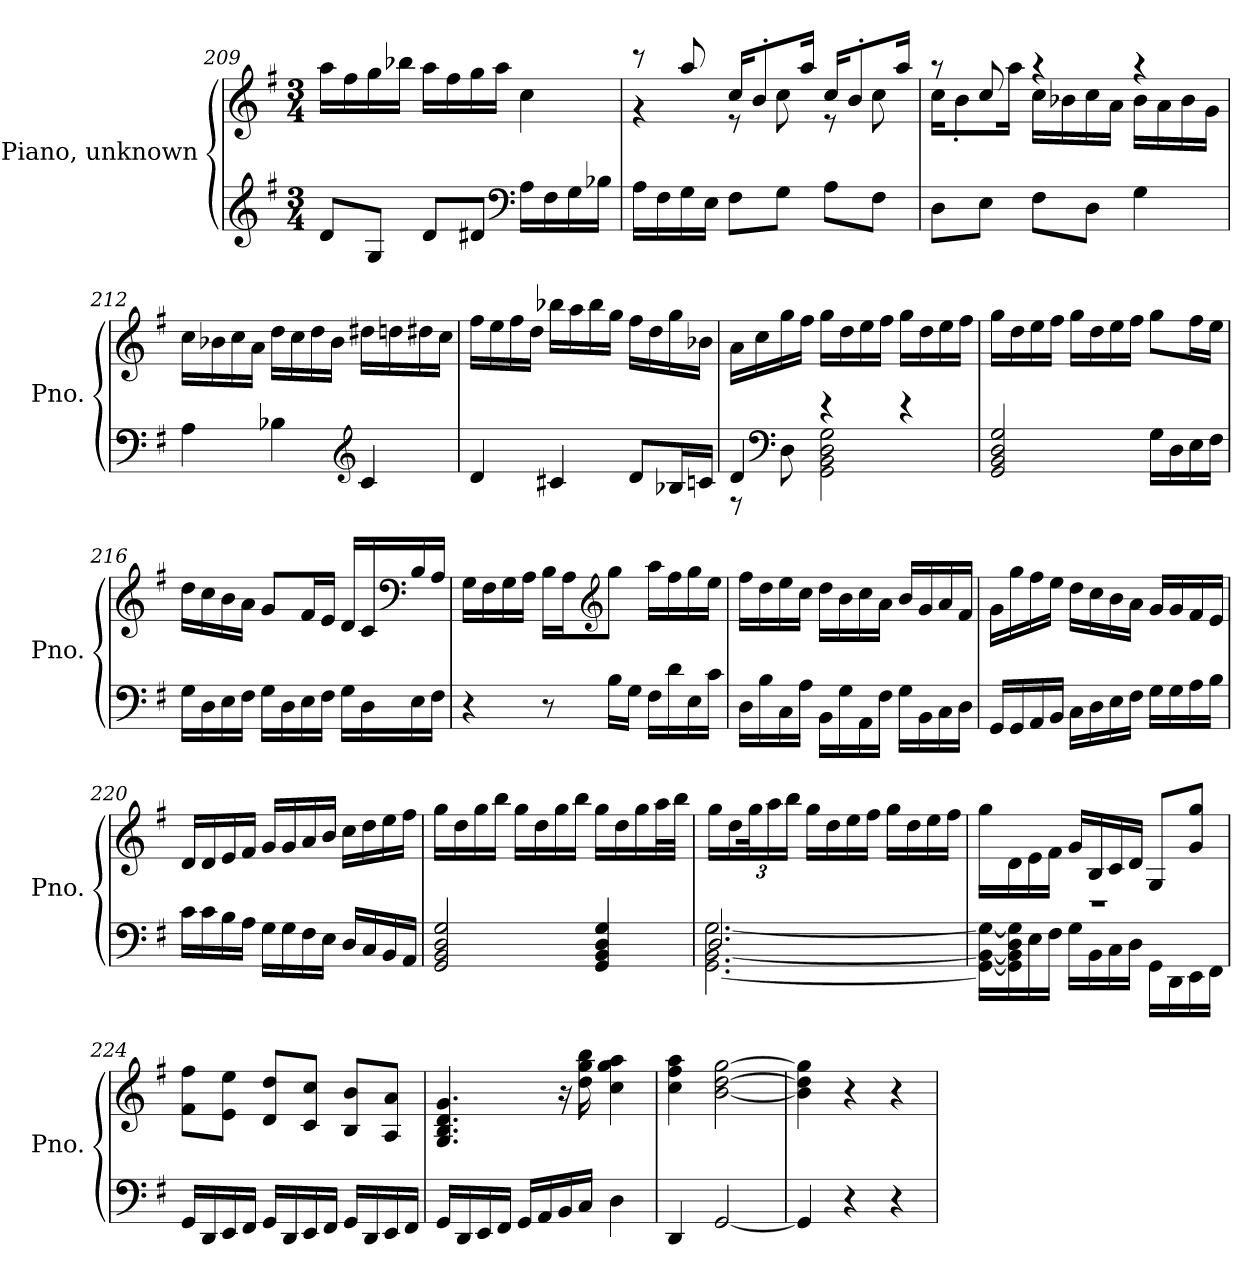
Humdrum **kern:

**kern	**kern
*part1	*part1
*staff2	*staff1
*I"Piano, unknown	*
*I'Pno.	*
!!LO:PB:g=z
*clefG2	*clefG2
*k[f#]	*k[f#]
*M3/4	*M3/4
=209	=209
8d/L	16aa\LL
.	16ff#\
8G/J	16gg\
.	16bb-X\JJ
8d/L	16aa\LL
.	16ff#\
8d#X/J	16gg\
.	16aa\JJ
*clefF4	*
16A\LL	4cc\
16F#\	.
16G\	.
16B-X\JJ	.
=210	=210
*	*^
16A\LL	8r	4r
16F#\	.	.
16G\	8aa/	.
16E\JJ	.	.
8F#\L	16cc/KL	8r
.	8b'/	.
8G\J	.	8cc\
.	16aa/Jk	.
8A\L	16cc/KL	8r
.	8b'/	.
8F#\J	.	8cc\
.	16aa/Jk	.
=211	=211	=211
8D\L	8r	16cc\KL
.	.	8b'\
8E\J	8cc/	.
.	.	16aa\Jk
8F#\L	4r	16cc\LL
.	.	16b-X\
8D\J	.	16cc\
.	.	16a\JJ
4G\	4r	16b-\LL
.	.	16a\
.	.	16b-\
.	.	16g\JJ
*	*v	*v
!!LO:LB:g=z
=212	=212
4A\	16cc\LL
.	16b-X\
.	16cc\
.	16a\JJ
4B-X\	16dd\LL
.	16cc\
.	16dd\
.	16b-\JJ
*clefG2	*
4c/	16dd#X\LL
.	16ddn\
.	16dd#X\
.	16cc\JJ
=213	=213
4d/	16ff#\LL
.	16ee\
.	16ff#\
.	16dd\JJ
4c#X/	16bb-X\LL
.	16aa\
.	16bb-\
.	16gg\JJ
8d/L	16ff#\LL
.	16dd\
16B-X/L	16gg\
16cn/JJ	16b-X\JJ
=214	=214
*^	*
4d/	8r	16a\LL
.	.	16cc\
*clefF4	*	*
.	8D\	16gg\
.	.	16ff#\JJ
4r	2GG\ 2BB\ 2D\ 2G\	16gg\LL
.	.	16dd\
.	.	16ee\
.	.	16ff#\JJ
4r	.	16gg\LL
.	.	16dd\
.	.	16ee\
.	.	16ff#\JJ
*v	*v	*
!!LO:LB:g=z
=215	=215
2GG/ 2BB/ 2D/ 2G/	16gg\LL
.	16dd\
.	16ee\
.	16ff#\JJ
.	16gg\LL
.	16dd\
.	16ee\
.	16ff#\JJ
16G\LL	8gg\L
16D\	.
16E\	16ff#\L
16F#\JJ	16ee\JJ
=216	=216
16G\LL	16dd\LL
16D\	16cc\
16E\	16b\
16F#\JJ	16a\JJ
16G\LL	8g/L
16D\	.
16E\	16f#/L
16F#\JJ	16e/JJ
16G\LL	16d/LL
16D\	16c/
*	*clefF4
16E\	16B/
16F#\JJ	16A/JJ
=217	=217
4r	16G\LL
.	16F#\
.	16G\
.	16A\JJ
8r	16B\LL
.	16A\J
*	*clefG2
16B\LL	8gg\J
16G\JJ	.
16F#\LL	16aa\LL
16d\	16ff#\
16E\	16gg\
16c\JJ	16ee\JJ
!!LO:LB:g=z
=218	=218
16D\LL	16ff#\LL
16B\	16dd\
16C\	16ee\
16A\JJ	16cc\JJ
16BB\LL	16dd\LL
16G\	16b\
16AA\	16cc\
16F#\JJ	16a\JJ
16G\LL	16b/LL
16BB\	16g/
16C\	16a/
16D\JJ	16f#/JJ
=219	=219
16GG/LL	16g\LL
16GG/	16gg\
16AA/	16ff#\
16BB/JJ	16ee\JJ
16C\LL	16dd\LL
16D\	16cc\
16E\	16b\
16F#\JJ	16a\JJ
16G\LL	16g/LL
16G\	16g/
16A\	16f#/
16B\JJ	16e/JJ
=220	=220
16c\LL	16d/LL
16c\	16d/
16B\	16e/
16A\JJ	16f#/JJ
16G\LL	16g/LL
16G\	16g/
16F#\	16a/
16E\JJ	16b/JJ
16D/LL	16cc\LL
16C/	16dd\
16BB/	16ee\
16AA/JJ	16ff#\JJ
!!LO:LB:g=z
=221	=221
2GG/ 2BB/ 2D/ 2G/	16gg\LL
.	16dd\
.	16gg\
.	16bb\JJ
.	16gg\LL
.	16dd\
.	16gg\
.	16bb\JJ
4GG/ 4BB/ 4D/ 4G/	16gg\LL
.	16dd\
.	16gg\
.	32aa\L
.	32bb\JJJ
=222	=222
*^	*
2.D/	[2.GG\ [2.BB\ [2.G\	16gg\LL
.	.	16dd\
*	*	*Xbrackettup
.	.	48gg\K
.	.	24aa\
.	.	16bb\JJ
.	.	16gg\LL
.	.	16dd\
.	.	16ee\
.	.	16ff#\JJ
.	.	16gg\LL
.	.	16dd\
.	.	16ee\
.	.	16ff#\JJ
=223	=223	=223
2.r	16GG\_ 16BB\_ 16G\_LL	16gg\LL
.	16GG\] 16BB\] 16D\ 16G\]	16d\
.	16E\	16e\
.	16F#\JJ	16f#\JJ
.	16G\LL	16g/LL
.	16BB\	16B/
.	16C\	16c/
.	16D\JJ	16d/JJ
.	16GG\LL	8G/L
.	16DD\	.
.	16EE\	8g/ 8gg/J
.	16FF#\JJ	.
*v	*v	*
!!LO:LB:g=z
=224	=224
16GG/LL	8f#\ 8ff#\L
16DD/	.
16EE/	8e\ 8ee\J
16FF#/JJ	.
16GG/LL	8d/ 8dd/L
16DD/	.
16EE/	8c/ 8cc/J
16FF#/JJ	.
16GG/LL	8B/ 8b/L
16DD/	.
16EE/	8A/ 8a/J
16FF#/JJ	.
=225	=225
16GG/LL	4.G/ 4.B/ 4.d/ 4.g/
16DD/	.
16EE/	.
16FF#/JJ	.
16GG/LL	.
16AA/	.
16BB/	16r
16C/JJ	16dd\ 16gg\ 16bb\
4D\	4cc\ 4gg\ 4aa\
=226	=226
4DD/	4cc\ 4ff#\ 4aa\
[2GG/	[2b\ [2dd\ [2gg\
=227	=227
4GG/]	4b\] 4dd\] 4gg\]
4r	4r
4r	4r
=	=
*-	*-
